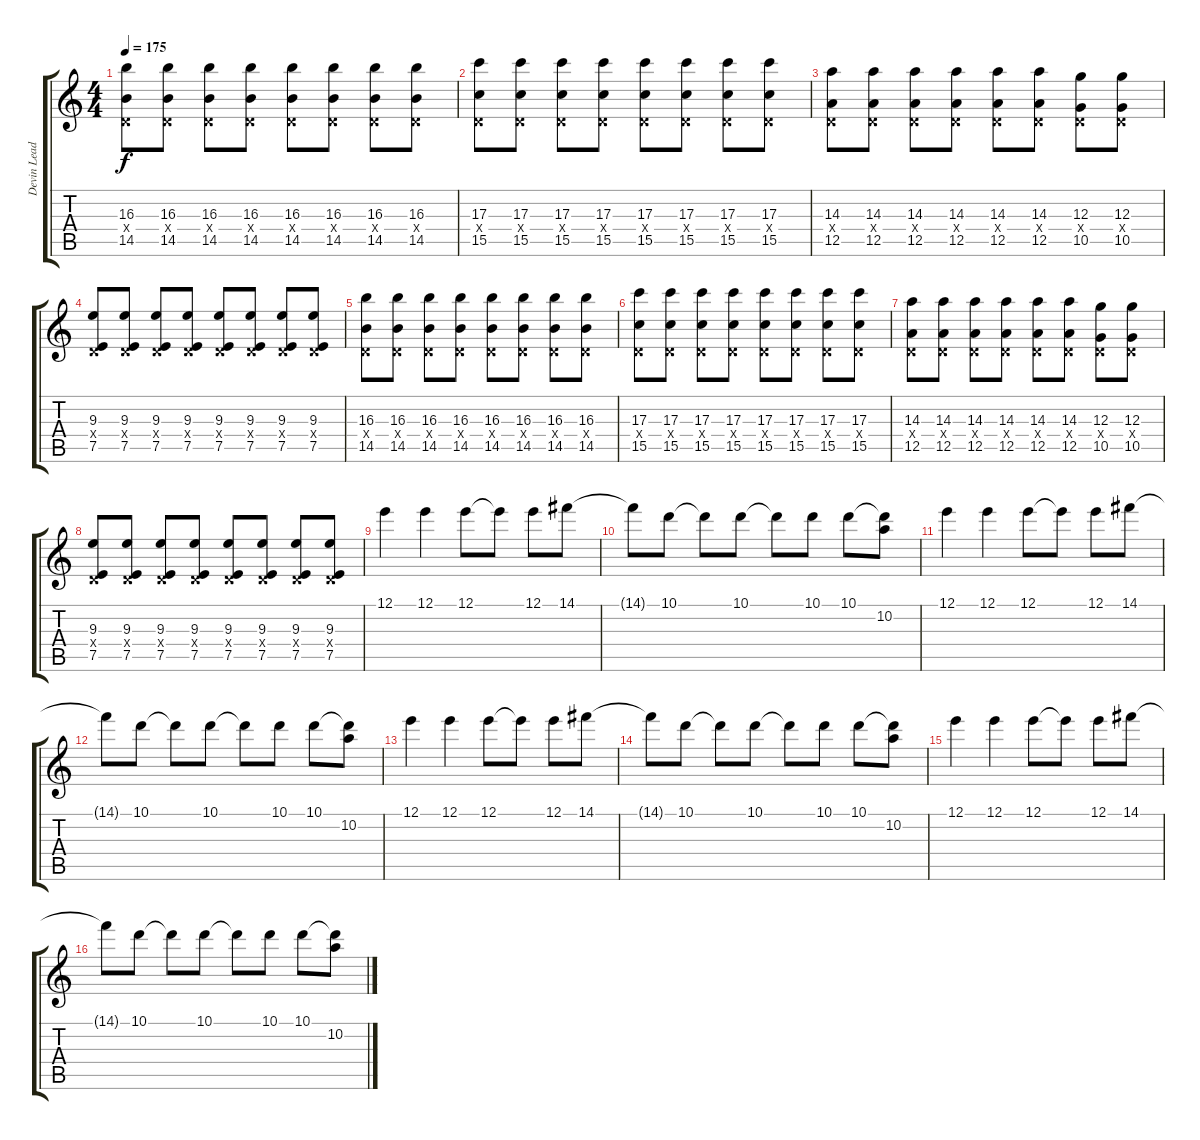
\track ("Devin Lead" "Devin Lead") {instrument distortionguitar}
\staff {score tabs}
\tuning (E4 B3 G3 D3 A2 E2) {hide}
\ts (4 4)
\tempo 175
\clef g2
\ks c
(16.3 0.4{x} 14.5).8{dy f} (16.3 0.4{x} 14.5).8 (16.3 0.4{x} 14.5).8 (16.3 0.4{x} 14.5).8 (16.3 0.4{x} 14.5).8 (16.3 0.4{x} 14.5).8 (16.3 0.4{x} 14.5).8 (16.3 0.4{x} 14.5).8 |
(17.3 0.4{x} 15.5).8 (17.3 0.4{x} 15.5).8 (17.3 0.4{x} 15.5).8 (17.3 0.4{x} 15.5).8 (17.3 0.4{x} 15.5).8 (17.3 0.4{x} 15.5).8 (17.3 0.4{x} 15.5).8 (17.3 0.4{x} 15.5).8 |
(14.3 0.4{x} 12.5).8 (14.3 0.4{x} 12.5).8 (14.3 0.4{x} 12.5).8 (14.3 0.4{x} 12.5).8 (14.3 0.4{x} 12.5).8 (14.3 0.4{x} 12.5).8 (12.3 0.4{x} 10.5).8 (12.3 0.4{x} 10.5).8 |
(9.3 0.4{x} 7.5).8 (9.3 0.4{x} 7.5).8 (9.3 0.4{x} 7.5).8 (9.3 0.4{x} 7.5).8 (9.3 0.4{x} 7.5).8 (9.3 0.4{x} 7.5).8 (9.3 0.4{x} 7.5).8 (9.3 0.4{x} 7.5).8 |
(16.3 0.4{x} 14.5).8 (16.3 0.4{x} 14.5).8 (16.3 0.4{x} 14.5).8 (16.3 0.4{x} 14.5).8 (16.3 0.4{x} 14.5).8 (16.3 0.4{x} 14.5).8 (16.3 0.4{x} 14.5).8 (16.3 0.4{x} 14.5).8 |
(17.3 0.4{x} 15.5).8 (17.3 0.4{x} 15.5).8 (17.3 0.4{x} 15.5).8 (17.3 0.4{x} 15.5).8 (17.3 0.4{x} 15.5).8 (17.3 0.4{x} 15.5).8 (17.3 0.4{x} 15.5).8 (17.3 0.4{x} 15.5).8 |
(14.3 0.4{x} 12.5).8 (14.3 0.4{x} 12.5).8 (14.3 0.4{x} 12.5).8 (14.3 0.4{x} 12.5).8 (14.3 0.4{x} 12.5).8 (14.3 0.4{x} 12.5).8 (12.3 0.4{x} 10.5).8 (12.3 0.4{x} 10.5).8 |
(9.3 0.4{x} 7.5).8 (9.3 0.4{x} 7.5).8 (9.3 0.4{x} 7.5).8 (9.3 0.4{x} 7.5).8 (9.3 0.4{x} 7.5).8 (9.3 0.4{x} 7.5).8 (9.3 0.4{x} 7.5).8 (9.3 0.4{x} 7.5).8 |
12.1.4 12.1.4 12.1.8 12.1{t}.8 12.1.8 14.1.8 |
14.1{t}.8 10.1.8 10.1{t}.8 10.1.8 10.1{t}.8 10.1.8 10.1.8 (10.1{t} 10.2).8 |
12.1.4 12.1.4 12.1.8 12.1{t}.8 12.1.8 14.1.8 |
14.1{t}.8 10.1.8 10.1{t}.8 10.1.8 10.1{t}.8 10.1.8 10.1.8 (10.1{t} 10.2).8 |
12.1.4 12.1.4 12.1.8 12.1{t}.8 12.1.8 14.1.8 |
14.1{t}.8 10.1.8 10.1{t}.8 10.1.8 10.1{t}.8 10.1.8 10.1.8 (10.1{t} 10.2).8 |
12.1.4 12.1.4 12.1.8 12.1{t}.8 12.1.8 14.1.8 |
14.1{t}.8 10.1.8 10.1{t}.8 10.1.8 10.1{t}.8 10.1.8 10.1.8 (10.1{t} 10.2).8
